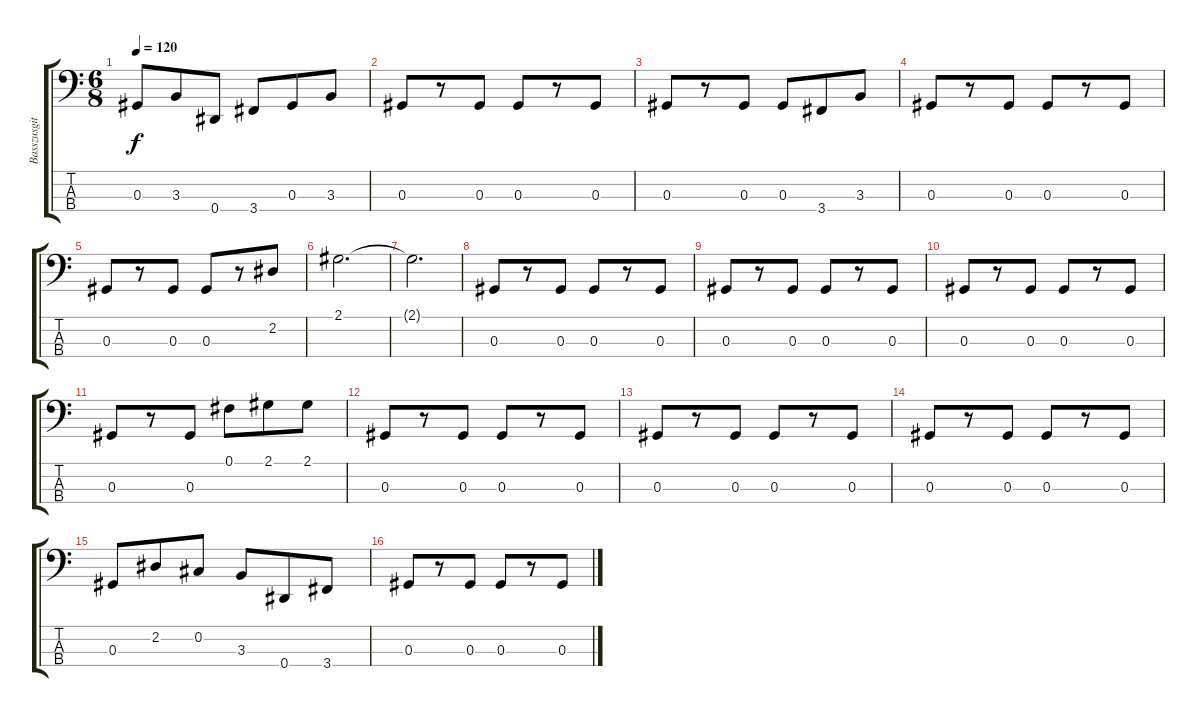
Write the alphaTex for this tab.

\track ("Basszusgitár (Yngwie Malmsteen)" "Basszusgit") {instrument electricbassfinger}
\staff {score tabs}
\tuning (Gb2 Db2 Ab1 Eb1) {hide}
\ts (6 8)
\tempo 120
\clef f4
\ks c
0.3.8{dy f} 3.3.8 0.4.8 3.4.8 0.3.8 3.3.8 |
0.3.8 r.8 0.3.8 0.3.8 r.8 0.3.8 |
0.3.8 r.8 0.3.8 0.3.8 3.4.8 3.3.8 |
0.3.8 r.8 0.3.8 0.3.8 r.8 0.3.8 |
0.3.8 r.8 0.3.8 0.3.8 r.8 2.2.8 |
2.1.2{d} |
2.1{t}.2{d} |
0.3.8 r.8 0.3.8 0.3.8 r.8 0.3.8 |
0.3.8 r.8 0.3.8 0.3.8 r.8 0.3.8 |
0.3.8 r.8 0.3.8 0.3.8 r.8 0.3.8 |
0.3.8 r.8 0.3.8 0.1.8 2.1.8 2.1.8 |
0.3.8 r.8 0.3.8 0.3.8 r.8 0.3.8 |
0.3.8 r.8 0.3.8 0.3.8 r.8 0.3.8 |
0.3.8 r.8 0.3.8 0.3.8 r.8 0.3.8 |
0.3.8 2.2.8 0.2.8 3.3.8 0.4.8 3.4.8 |
0.3.8 r.8 0.3.8 0.3.8 r.8 0.3.8
